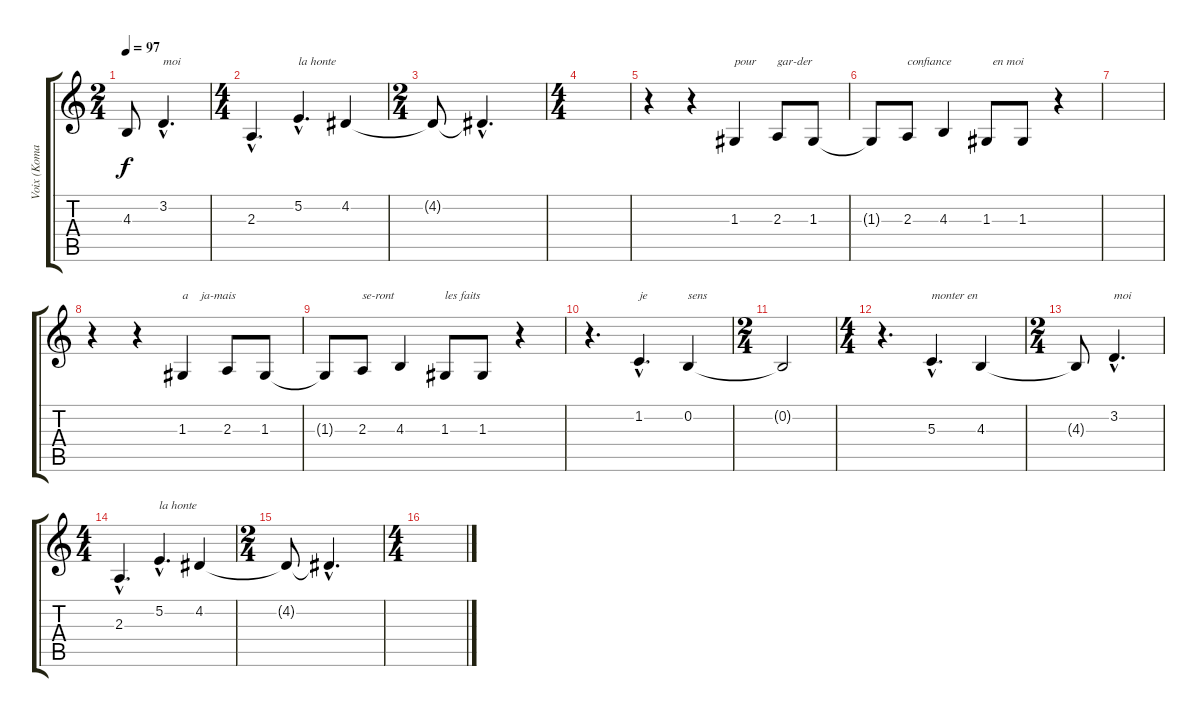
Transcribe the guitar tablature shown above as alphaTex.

\track ("Voix (Koma)" "Voix (Koma") {instrument flute}
\staff {score tabs}
\tuning (E4 B3 G3 D3 A2 E2) {hide}
\ts (2 4)
\tempo 97
\clef g2
\ks c
4.3{t}.8{dy f} 3.2{hac}.4{d txt "moi"} |
\ts (4 4)
2.3{hac}.4{d} 5.2{hac}.4{d txt "la honte"} 4.2.4 |
\ts (2 4)
4.2{t}.8 4.2{hac t}.4{d} |
\ts (4 4)
|
r.4 r.4 1.3.4{txt "pour"} 2.3.8{txt "gar-der"} 1.3.8 |
1.3{t}.8 2.3.8{txt "confiance"} 4.3.4 1.3.8{txt "  en moi"} 1.3.8 r.4 |
|
r.4 r.4 1.3.4{txt "a    ja-mais"} 2.3.8 1.3.8 |
1.3{t}.8 2.3.8{txt "se-ront"} 4.3.4 1.3.8{txt "les faits"} 1.3.8 r.4 |
r.4{d} 1.2{hac}.4{d txt "je "} 0.2.4{txt "sens"} |
\ts (2 4)
0.2{t}.2 |
\ts (4 4)
r.4{d} 5.3{hac}.4{d txt "monter en "} 4.3.4 |
\ts (2 4)
4.3{t}.8 3.2{hac}.4{d txt "moi"} |
\ts (4 4)
2.3{hac}.4{d} 5.2{hac}.4{d txt "la honte"} 4.2.4 |
\ts (2 4)
4.2{t}.8 4.2{hac t}.4{d} |
\ts (4 4)
